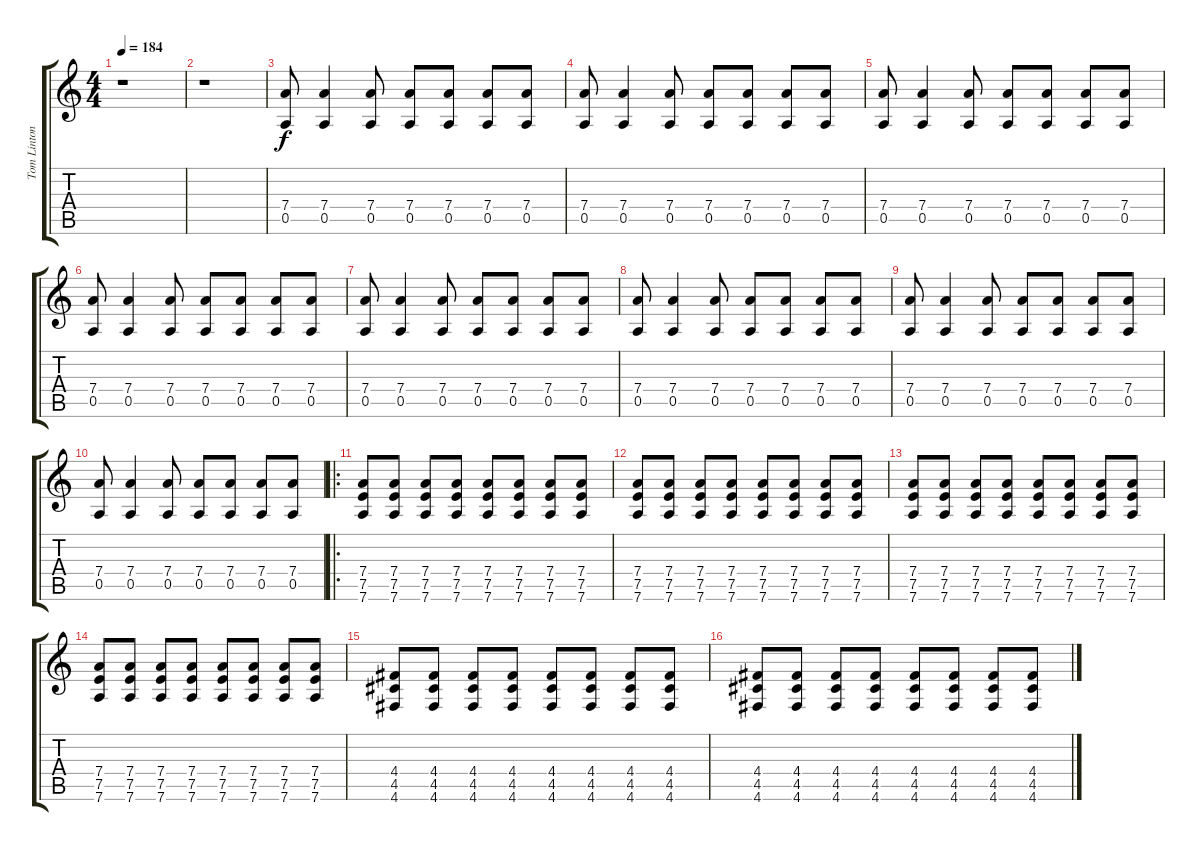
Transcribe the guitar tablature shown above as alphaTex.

\track ("Tom Linton" "Tom Linton") {instrument distortionguitar}
\staff {score tabs}
\tuning (E4 B3 G3 D3 A2 D2) {hide}
\ts (4 4)
\tempo 184
\clef g2
\ks c
r.1{dy f instrument distortionguitar} |
r.1 |
(7.4 0.5).8 (7.4 0.5).4 (7.4 0.5).8 (7.4 0.5).8 (7.4 0.5).8 (7.4 0.5).8 (7.4 0.5).8 |
(7.4 0.5).8 (7.4 0.5).4 (7.4 0.5).8 (7.4 0.5).8 (7.4 0.5).8 (7.4 0.5).8 (7.4 0.5).8 |
(7.4 0.5).8 (7.4 0.5).4 (7.4 0.5).8 (7.4 0.5).8 (7.4 0.5).8 (7.4 0.5).8 (7.4 0.5).8 |
(7.4 0.5).8 (7.4 0.5).4 (7.4 0.5).8 (7.4 0.5).8 (7.4 0.5).8 (7.4 0.5).8 (7.4 0.5).8 |
(7.4 0.5).8 (7.4 0.5).4 (7.4 0.5).8 (7.4 0.5).8 (7.4 0.5).8 (7.4 0.5).8 (7.4 0.5).8 |
(7.4 0.5).8 (7.4 0.5).4 (7.4 0.5).8 (7.4 0.5).8 (7.4 0.5).8 (7.4 0.5).8 (7.4 0.5).8 |
(7.4 0.5).8 (7.4 0.5).4 (7.4 0.5).8 (7.4 0.5).8 (7.4 0.5).8 (7.4 0.5).8 (7.4 0.5).8 |
(7.4 0.5).8 (7.4 0.5).4 (7.4 0.5).8 (7.4 0.5).8 (7.4 0.5).8 (7.4 0.5).8 (7.4 0.5).8 |
\ro
(7.4 7.5 7.6).8 (7.4 7.5 7.6).8 (7.4 7.5 7.6).8 (7.4 7.5 7.6).8 (7.4 7.5 7.6).8 (7.4 7.5 7.6).8 (7.4 7.5 7.6).8 (7.4 7.5 7.6).8 |
(7.4 7.5 7.6).8 (7.4 7.5 7.6).8 (7.4 7.5 7.6).8 (7.4 7.5 7.6).8 (7.4 7.5 7.6).8 (7.4 7.5 7.6).8 (7.4 7.5 7.6).8 (7.4 7.5 7.6).8 |
(7.4 7.5 7.6).8 (7.4 7.5 7.6).8 (7.4 7.5 7.6).8 (7.4 7.5 7.6).8 (7.4 7.5 7.6).8 (7.4 7.5 7.6).8 (7.4 7.5 7.6).8 (7.4 7.5 7.6).8 |
(7.4 7.5 7.6).8 (7.4 7.5 7.6).8 (7.4 7.5 7.6).8 (7.4 7.5 7.6).8 (7.4 7.5 7.6).8 (7.4 7.5 7.6).8 (7.4 7.5 7.6).8 (7.4 7.5 7.6).8 |
(4.4 4.5 4.6).8 (4.4 4.5 4.6).8 (4.4 4.5 4.6).8 (4.4 4.5 4.6).8 (4.4 4.5 4.6).8 (4.4 4.5 4.6).8 (4.4 4.5 4.6).8 (4.4 4.5 4.6).8 |
(4.4 4.5 4.6).8 (4.4 4.5 4.6).8 (4.4 4.5 4.6).8 (4.4 4.5 4.6).8 (4.4 4.5 4.6).8 (4.4 4.5 4.6).8 (4.4 4.5 4.6).8 (4.4 4.5 4.6).8
